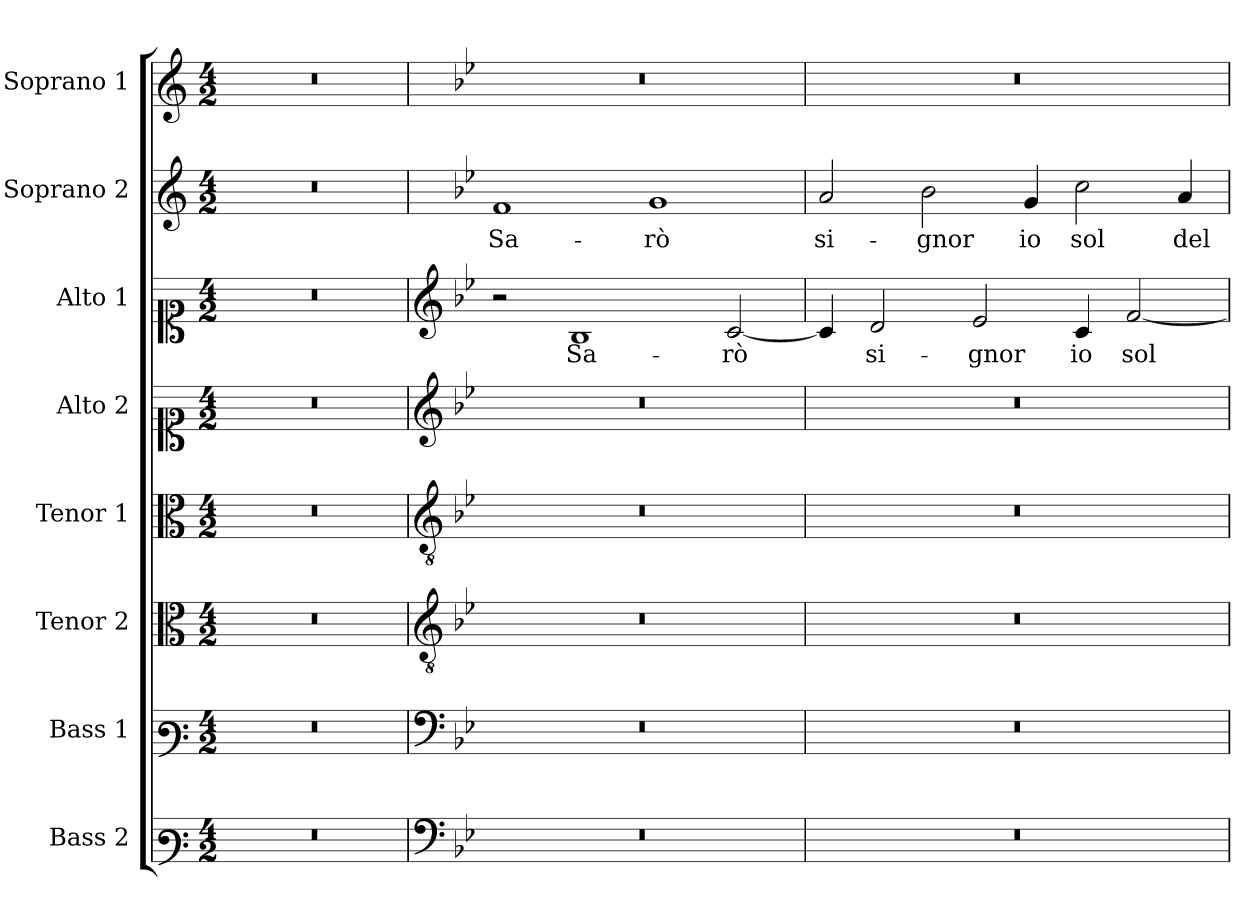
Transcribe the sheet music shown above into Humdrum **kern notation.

**kern	**kern	**kern	**kern	**kern	**kern	**text	**kern	**text	**kern
*part8	*part7	*part6	*part5	*part4	*part3	*part3	*part2	*part2	*part1
*staff8	*staff7	*staff6	*staff5	*staff4	*staff3	*staff3	*staff2	*staff2	*staff1
*I"Bass 2	*I"Bass 1	*I"Tenor 2	*I"Tenor 1	*I"Alto 2	*I"Alto 1	*	*I"Soprano 2	*	*I"Soprano 1
*I'B 2	*I'B 1	*I'T 2	*I'T 1	*I'A 2	*I'A 1	*	*I'S 2	*	*I'S 1
*clefF3	*clefF3	*clefC3	*clefC3	*clefC1	*clefC1	*	*clefG2	*	*clefG2
*k[]	*k[]	*k[]	*k[]	*k[]	*k[]	*	*k[]	*	*k[]
*C:	*C:	*C:	*C:	*C:	*C:	*	*C:	*	*C:
*M4/2	*M4/2	*M4/2	*M4/2	*M4/2	*M4/2	*	*M4/2	*	*M4/2
=1	=1	=1	=1	=1	=1	=1	=1	=1	=1
0r	0r	0r	0r	0r	0r	.	0r	.	0r
=2	=2	=2	=2	=2	=2	=2	=2	=2	=2
*clefF4	*clefF4	*clefGv2	*clefGv2	*clefG2	*clefG2	*	*	*	*
*k[b-e-]	*k[b-e-]	*k[b-e-]	*k[b-e-]	*k[b-e-]	*k[b-e-]	*	*k[b-e-]	*	*k[b-e-]
*B-:	*B-:	*B-:	*B-:	*B-:	*B-:	*	*B-:	*	*B-:
!	!	!	!	!	!	!	!	!LO:LY:b	!
0r	0r	0r	0r	0r	2r	.	1f	Sa-	0r
!	!	!	!	!	!	!LO:LY:b	!	!	!
.	.	.	.	.	1B-	Sa-	.	.	.
!	!	!	!	!	!	!	!	!LO:LY:b	!
.	.	.	.	.	.	.	1g	-rò	.
!	!	!	!	!	!	!LO:LY:b	!	!	!
.	.	.	.	.	[2c/	-rò	.	.	.
=3	=3	=3	=3	=3	=3	=3	=3	=3	=3
!	!	!	!	!	!	!	!	!LO:LY:b	!
0r	0r	0r	0r	0r	4c/]	.	2a/	si-	0r
!	!	!	!	!	!	!LO:LY:b	!	!	!
.	.	.	.	.	2d/	si-	.	.	.
!	!	!	!	!	!	!	!	!LO:LY:b	!
.	.	.	.	.	.	.	2b-\	-gnor	.
!	!	!	!	!	!	!LO:LY:b	!	!	!
.	.	.	.	.	2e-/	-gnor	.	.	.
!	!	!	!	!	!	!	!	!LO:LY:b	!
.	.	.	.	.	.	.	4g/	io	.
!	!	!	!	!	!	!LO:LY:b	!	!LO:LY:b	!
.	.	.	.	.	4c/	io	2cc\	sol	.
!	!	!	!	!	!	!LO:LY:b	!	!	!
.	.	.	.	.	[2f/	sol	.	.	.
!	!	!	!	!	!	!	!	!LO:LY:b	!
.	.	.	.	.	.	.	4a/	del	.
=	=	=	=	=	=	=	=	=	=
*-	*-	*-	*-	*-	*-	*-	*-	*-	*-
